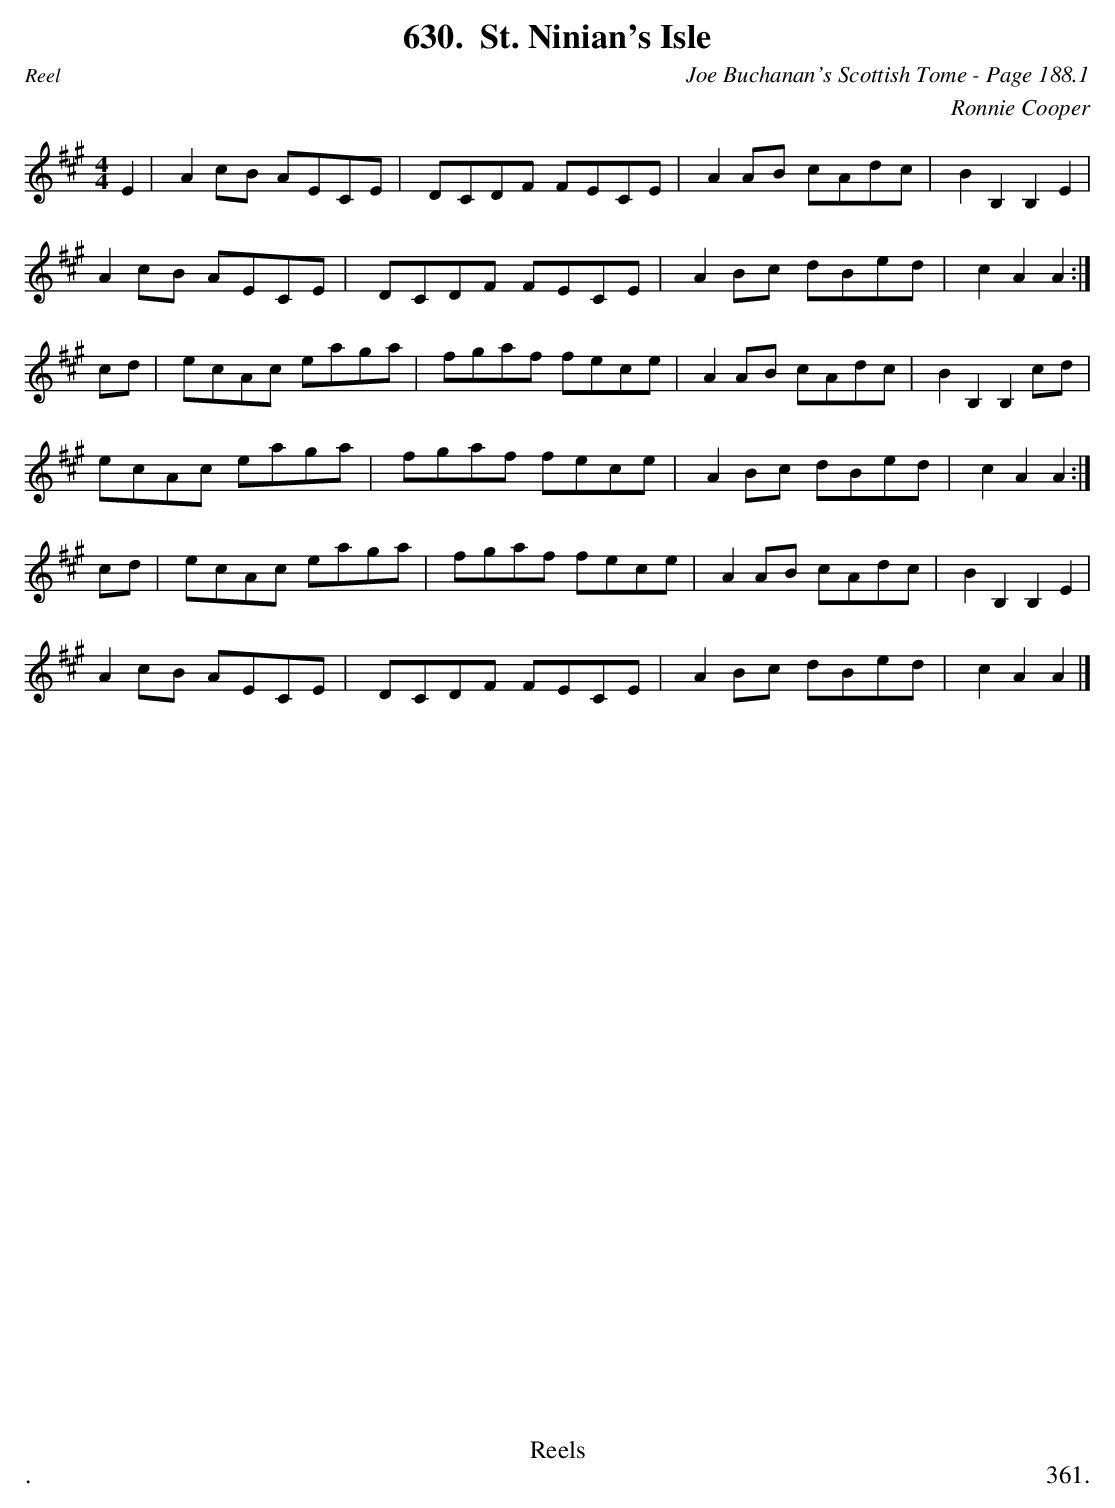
X:1
T:St. Ninian's Isle
C:Joe Buchanan's Scottish Tome - Page 188.1
C:Ronnie Cooper
L:1/8
M:4/4
K:A
E2 | A2 cB AECE | DCDF FECE | A2 AB cAdc | B2 B,2 B,2 E2 |
A2 cB AECE | DCDF FECE | A2 Bc dBed |c2 A2 A2 :|
cd | ecAc eaga | fgaf fece | A2 AB cAdc | B2 B,2 B,2 cd |
ecAc eaga | fgaf fece | A2 Bc dBed |  c2 A2 A2 :|
cd | ecAc eaga | fgaf fece | A2 AB cAdc | B2 B,2 B,2 E2 |
A2 cB AECE | DCDF FECE | A2 Bc dBed | c2 A2 A2 |]
